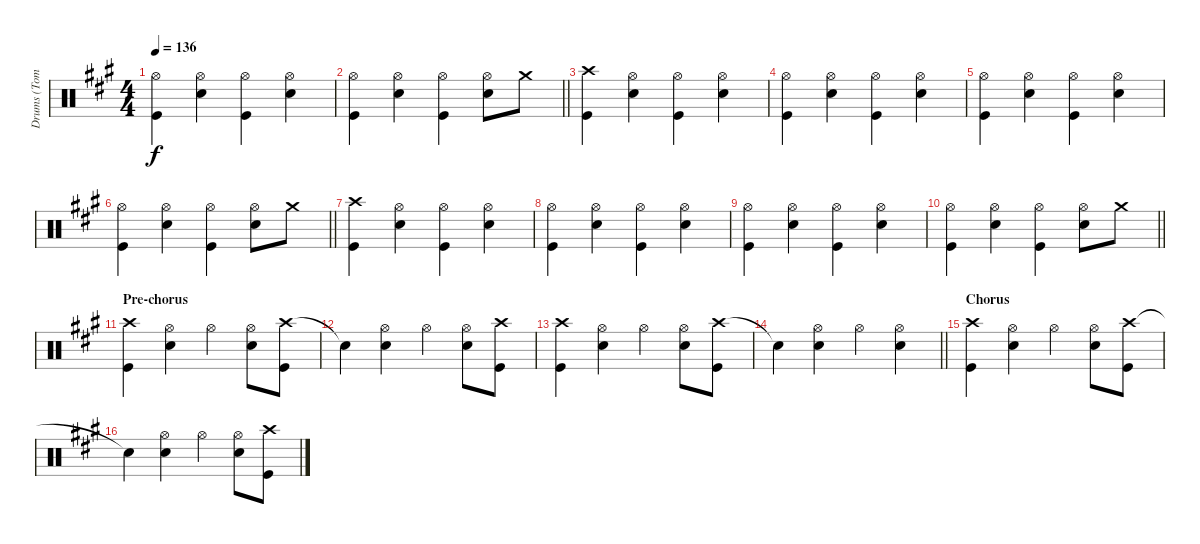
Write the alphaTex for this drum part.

\track ("Drums (Tommy Aldridge)" "Drums (Tom") {instrument percussion}
\staff {score}
\articulation defaults
\ts (4 4)
\tempo 136
\clef neutral
\ks a
("Hi-Hat (open)" "Kick (hit)").4{dy f} ("Hi-Hat (open)" "Snare (hit) 2").4 ("Hi-Hat (open)" "Kick (hit)").4 ("Hi-Hat (open)" "Snare (hit) 2").4 |
\barLineRight lightlight
("Hi-Hat (open)" "Kick (hit)").4 ("Hi-Hat (open)" "Snare (hit) 2").4 ("Hi-Hat (open)" "Kick (hit)").4 ("Hi-Hat (open)" "Snare (hit) 2").8 "Crash medium (hit)".8 |
("Crash high (hit)" "Kick (hit)").4 ("Hi-Hat (open)" "Snare (hit) 2").4 ("Hi-Hat (open)" "Kick (hit)").4 ("Hi-Hat (open)" "Snare (hit) 2").4 |
("Hi-Hat (open)" "Kick (hit)").4 ("Hi-Hat (open)" "Snare (hit) 2").4 ("Hi-Hat (open)" "Kick (hit)").4 ("Hi-Hat (open)" "Snare (hit) 2").4 |
("Hi-Hat (open)" "Kick (hit)").4 ("Hi-Hat (open)" "Snare (hit) 2").4 ("Hi-Hat (open)" "Kick (hit)").4 ("Hi-Hat (open)" "Snare (hit) 2").4 |
\barLineRight lightlight
("Hi-Hat (open)" "Kick (hit)").4 ("Hi-Hat (open)" "Snare (hit) 2").4 ("Hi-Hat (open)" "Kick (hit)").4 ("Hi-Hat (open)" "Snare (hit) 2").8 "Crash medium (hit)".8 |
("Crash high (hit)" "Kick (hit)").4 ("Hi-Hat (open)" "Snare (hit) 2").4 ("Hi-Hat (open)" "Kick (hit)").4 ("Hi-Hat (open)" "Snare (hit) 2").4 |
("Hi-Hat (open)" "Kick (hit)").4 ("Hi-Hat (open)" "Snare (hit) 2").4 ("Hi-Hat (open)" "Kick (hit)").4 ("Hi-Hat (open)" "Snare (hit) 2").4 |
("Hi-Hat (open)" "Kick (hit)").4 ("Hi-Hat (open)" "Snare (hit) 2").4 ("Hi-Hat (open)" "Kick (hit)").4 ("Hi-Hat (open)" "Snare (hit) 2").4 |
\barLineRight lightlight
("Hi-Hat (open)" "Kick (hit)").4 ("Hi-Hat (open)" "Snare (hit) 2").4 ("Hi-Hat (open)" "Kick (hit)").4 ("Hi-Hat (open)" "Snare (hit) 2").8 "Crash medium (hit)".8 |
\section ("" "Pre-chorus")
("Crash high (hit)" "Kick (hit)").4 ("Hi-Hat (open)" "Snare (hit) 2").4 "Hi-Hat (open)".4 ("Hi-Hat (open)" "Snare (hit) 2").8 ("Crash high (hit)" "Kick (hit)").8 |
"Snare (hit)"{t}.4 ("Hi-Hat (open)" "Snare (hit) 2").4 "Hi-Hat (open)".4 ("Hi-Hat (open)" "Snare (hit) 2").8 ("Crash high (hit)" "Kick (hit)").8 |
("Crash high (hit)" "Kick (hit)").4 ("Hi-Hat (open)" "Snare (hit) 2").4 "Hi-Hat (open)".4 ("Hi-Hat (open)" "Snare (hit) 2").8 ("Crash high (hit)" "Kick (hit)").8 |
\barLineRight lightlight "Snare (hit)"{t}.4
("Hi-Hat (open)" "Snare (hit) 2").4 "Hi-Hat (open)".4 ("Hi-Hat (open)" "Snare (hit) 2").4 |
\section ("" "Chorus")
("Crash high (hit)" "Kick (hit)").4 ("Hi-Hat (open)" "Snare (hit) 2").4 "Hi-Hat (open)".4 ("Hi-Hat (open)" "Snare (hit) 2").8 ("Crash high (hit)" "Kick (hit)").8 |
"Snare (hit)"{t}.4 ("Hi-Hat (open)" "Snare (hit) 2").4 "Hi-Hat (open)".4 ("Hi-Hat (open)" "Snare (hit) 2").8 ("Crash high (hit)" "Kick (hit)").8
